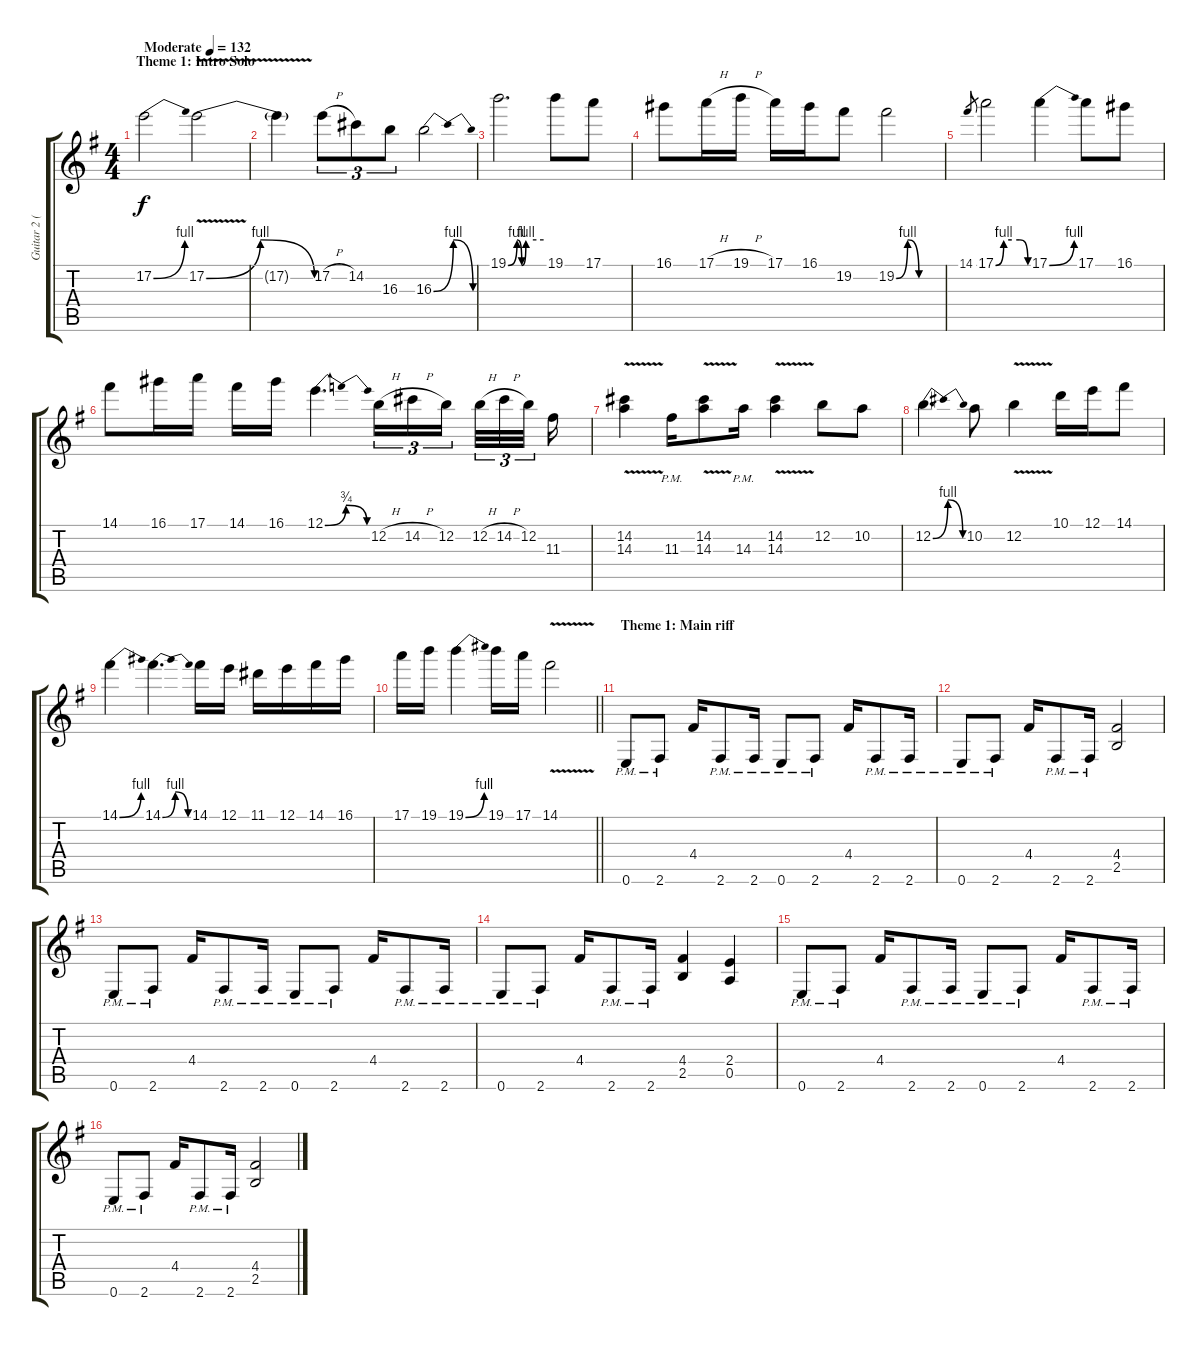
\track ("Guitar 2 (LEAD)" "Guitar 2 (") {instrument overdrivenguitar}
\staff {score tabs}
\tuning (E4 B3 G3 D3 A2 E2) {hide}
\ts (4 4)
\section ("" "Theme 1: Intro Solo")
\tempo (132 "Moderate")
\clef g2
\ks g
17.2{be (bend 0 0 60 4)}.2{dy f instrument overdrivenguitar} 17.2{be (bendrelease 0 0 10 4 45 4 60 0) v}.2 |
17.2{t}.4 17.2{h}.8{tu (3 2)} 14.2.8{tu (3 2)} 16.3.8{tu (3 2)} 16.3{be (bendrelease 0 0 15 4 45 4 60 0)}.2 |
19.1{be (custom 0 0 15 4 23 0 30 4 60 4)}.2{d} 19.1.8 17.1.8 |
16.1.8 17.1{h}.16 19.1{h}.16 17.1.16 16.1.16 19.2.8 19.2{be (custom 0 0 15 4 30 0 60 0)}.2 |
14.1.8{gr} 17.1{be (custom 0 0 15 4 30 4 45 4 60 0)}.2 17.1{be (bend 0 0 60 4)}.4 17.1.8 16.1.8 |
14.1.8 16.1.16 17.1.16 14.1.16 16.1.16 12.1{be (bendrelease 0 0 15 3 15 3 60 0)}.4{d} 12.2{h}.16{tu (3 2)} 14.2{h}.16{tu (3 2)} 12.2.16{tu (3 2) beam splitsecondary} 12.2{h}.32{tu (3 2)} 14.2{h}.32{tu (3 2)} 12.2.32{tu (3 2) beam splitsecondary} 11.3.16 |
(14.2{v} 14.3).4 11.3{pm}.16 (14.2{v} 14.3).8 14.3{pm}.16 (14.2{v} 14.3).4 12.2.8 10.2.8 |
12.2{be (bendrelease 0 0 15 4 45 4 60 0)}.4{d} 10.2.8 12.2{v}.4 10.1.16 12.1.16 14.1.8 |
14.1{be (bend 0 0 60 4)}.4 14.1{be (bendrelease 0 0 10 4 45 4 60 0)}.4{d} 14.1.16 12.1.16 11.1.16 12.1.16 14.1.16 16.1.16 |
\barLineRight lightlight
17.1.16 19.1.16 19.1{be (bend 0 0 60 4)}.4 19.1.16 17.1.16 14.1{v}.2 |
\section ("" "Theme 1: Main riff")
0.6{pm}.8{instrument overdrivenguitar} 2.6{pm}.8 4.4.16 2.6{pm}.8 2.6{pm}.16 0.6{pm}.8 2.6{pm}.8 4.4.16 2.6{pm}.8 2.6{pm}.16 |
0.6{pm}.8 2.6{pm}.8 4.4.16 2.6{pm}.8 2.6{pm}.16 (4.4 2.5).2 |
0.6{pm}.8 2.6{pm}.8 4.4.16 2.6{pm}.8 2.6{pm}.16 0.6{pm}.8 2.6{pm}.8 4.4.16 2.6{pm}.8 2.6{pm}.16 |
0.6{pm}.8 2.6{pm}.8 4.4.16 2.6{pm}.8 2.6{pm}.16 (4.4 2.5).4 (2.4 0.5).4 |
0.6{pm}.8 2.6{pm}.8 4.4.16 2.6{pm}.8 2.6{pm}.16 0.6{pm}.8 2.6{pm}.8 4.4.16 2.6{pm}.8 2.6{pm}.16 |
0.6{pm}.8 2.6{pm}.8 4.4.16 2.6{pm}.8 2.6{pm}.16 (4.4 2.5).2
